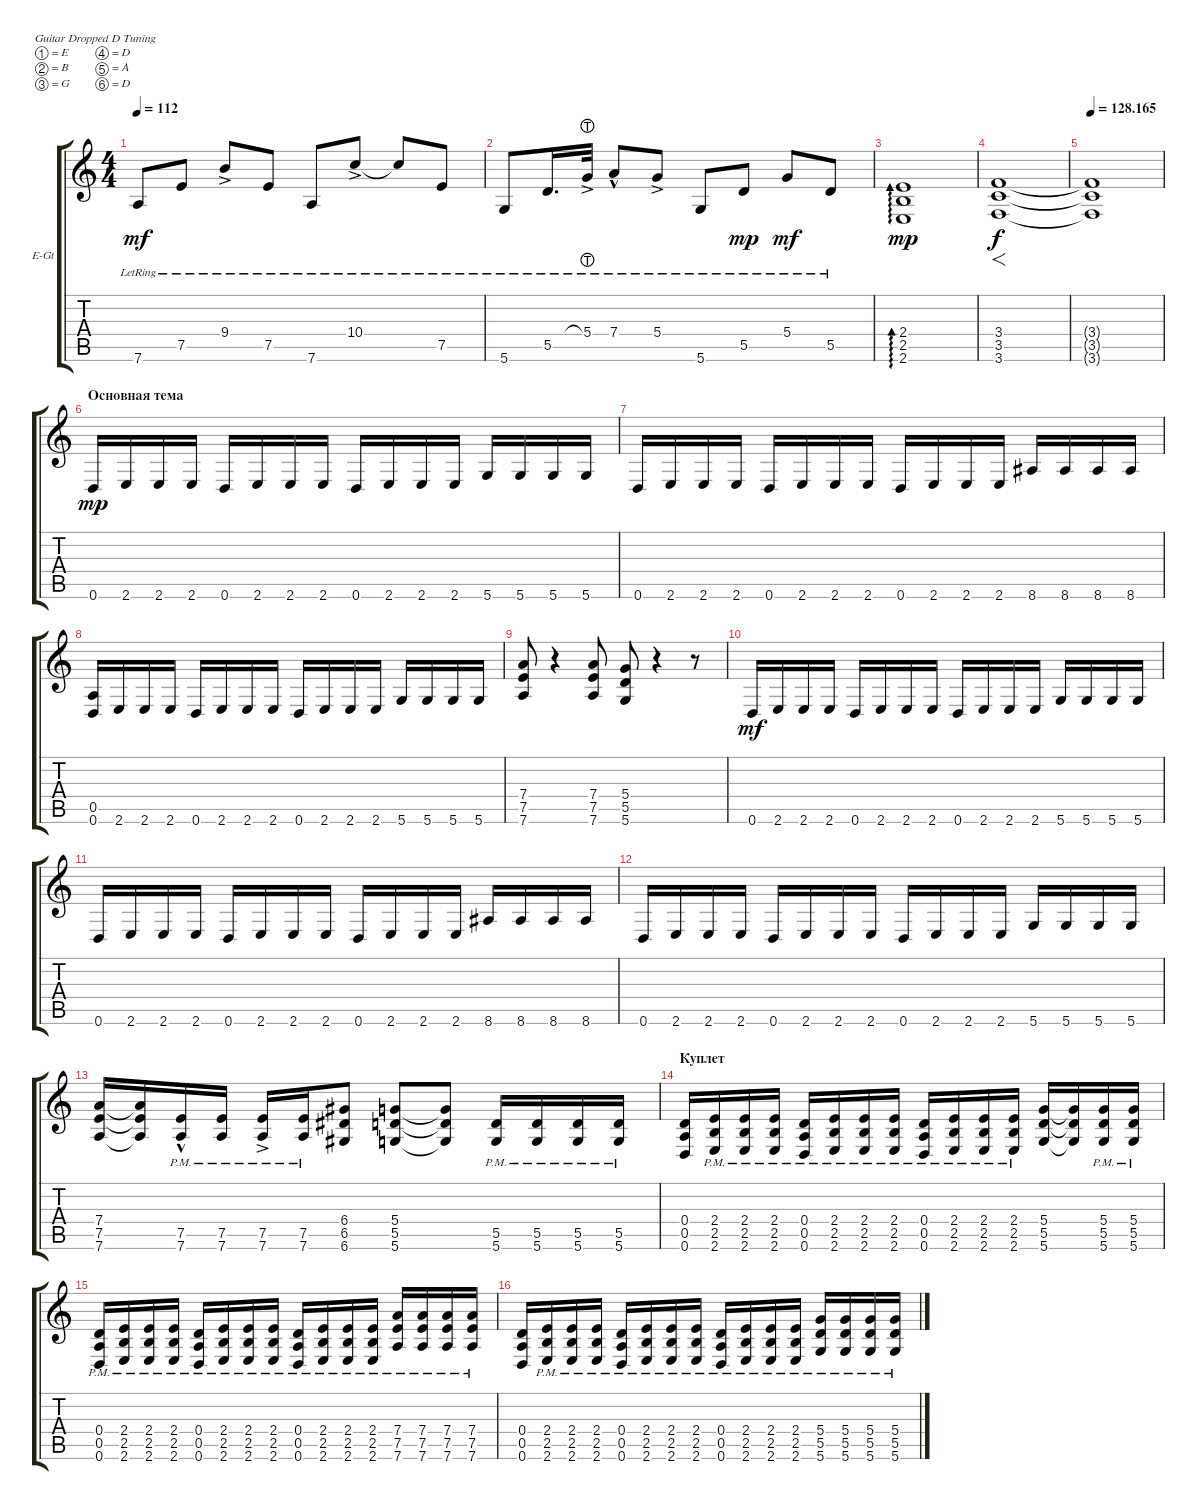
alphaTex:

\defaultSystemsLayout 4
\bracketExtendMode groupsimilarinstruments
\firstSystemTrackNameOrientation horizontal
\otherSystemsTrackNameOrientation horizontal
\track ("Ренегат" "E-Gt") {instrument electricguitarclean}
\staff {score tabs}
\tuning (E4 B3 G3 D3 A2 D2)
\ts (4 4)
\tempo 112
\clef g2
\ks c
7.6{lr}.8{dy mf} 7.5{lr}.8 9.4{ac lr}.8 7.5{lr}.8 7.6{lr}.8 10.4{ac lr}.8 10.4{lr t}.8 7.5{lr}.8 |
5.6{lr}.8 5.5{lr}.16{d} 5.4{lht ac lr}.32 7.4{hac lr}.8 5.4{ac lr}.8 5.6{lr}.8 5.5{lr}.8{dy mp} 5.4{lr}.8{dy mf} 5.5{lr}.8 |
(2.6 2.5 2.4).1{ad 0 dy mp} |
(3.6 3.5 3.4).1{f dy f} |
\tempo
128.165 (3.6{t} 3.5{t} 3.4{t}).1 |
\section ("" "Основная тема")
0.6.16{dy mp} 2.6.16 2.6.16 2.6.16 0.6.16 2.6.16 2.6.16 2.6.16 0.6.16 2.6.16 2.6.16 2.6.16 5.6.16 5.6.16 5.6.16 5.6.16 |
0.6.16 2.6.16 2.6.16 2.6.16 0.6.16 2.6.16 2.6.16 2.6.16 0.6.16 2.6.16 2.6.16 2.6.16 8.6.16 8.6.16 8.6.16 8.6.16 |
(0.6 0.5).16 2.6.16 2.6.16 2.6.16 0.6.16 2.6.16 2.6.16 2.6.16 0.6.16 2.6.16 2.6.16 2.6.16 5.6.16 5.6.16 5.6.16 5.6.16 |
(7.6 7.5 7.4).8 r.4 (7.6 7.5 7.4).8 (5.6 5.5 5.4).8 r.4 r.8 |
0.6.16{dy mf} 2.6.16 2.6.16 2.6.16 0.6.16 2.6.16 2.6.16 2.6.16 0.6.16 2.6.16 2.6.16 2.6.16 5.6.16 5.6.16 5.6.16 5.6.16 |
0.6.16 2.6.16 2.6.16 2.6.16 0.6.16 2.6.16 2.6.16 2.6.16 0.6.16 2.6.16 2.6.16 2.6.16 8.6.16 8.6.16 8.6.16 8.6.16 |
0.6.16 2.6.16 2.6.16 2.6.16 0.6.16 2.6.16 2.6.16 2.6.16 0.6.16 2.6.16 2.6.16 2.6.16 5.6.16 5.6.16 5.6.16 5.6.16 |
(7.6 7.5 7.4).16 (7.6{t} 7.5{t} 7.4{t}).16 (7.6{hac pm} 7.5{hac pm}).16 (7.6{pm} 7.5{pm}).16 (7.6{ac pm} 7.5{ac pm}).16 (7.6{pm} 7.5{pm}).16 (6.6 6.5 6.4).8 (5.6 5.5 5.4).8 (5.4{t} 5.5{t} 5.6{t}).8 (5.6{pm} 5.5{pm}).16 (5.6{pm} 5.5{pm}).16 (5.6{pm} 5.5{pm}).16 (5.6{pm} 5.5{pm}).16 |
\section ("" "Куплет")
(0.6 0.5 0.4).16 (2.6{pm} 2.5{pm} 2.4{pm}).16 (2.6{pm} 2.5{pm} 2.4{pm}).16 (2.6{pm} 2.5{pm} 2.4{pm}).16 (0.6{pm} 0.5{pm} 0.4{pm}).16 (2.6{pm} 2.5{pm} 2.4{pm}).16 (2.6{pm} 2.5{pm} 2.4{pm}).16 (2.6{pm} 2.5{pm} 2.4{pm}).16 (0.6{pm} 0.5{pm} 0.4{pm}).16 (2.6{pm} 2.5{pm} 2.4{pm}).16 (2.6{pm} 2.5{pm} 2.4{pm}).16 (2.6{pm} 2.5{pm} 2.4{pm}).16 (5.6 5.5 5.4).16 (5.6{t} 5.5{t} 5.4{t}).16 (5.6{pm} 5.5{pm} 5.4{pm}).16 (5.6{pm} 5.5{pm} 5.4{pm}).16 |
(0.6{pm} 0.5{pm} 0.4{pm}).16 (2.6{pm} 2.5{pm} 2.4{pm}).16 (2.6{pm} 2.5{pm} 2.4{pm}).16 (2.6{pm} 2.5{pm} 2.4{pm}).16 (0.6{pm} 0.5{pm} 0.4{pm}).16 (2.6{pm} 2.5{pm} 2.4{pm}).16 (2.6{pm} 2.5{pm} 2.4{pm}).16 (2.6{pm} 2.5{pm} 2.4{pm}).16 (0.6{pm} 0.5{pm} 0.4{pm}).16 (2.6{pm} 2.5{pm} 2.4{pm}).16 (2.6{pm} 2.5{pm} 2.4{pm}).16 (2.6{pm} 2.5{pm} 2.4{pm}).16 (7.6{pm} 7.5{pm} 7.4{pm}).16 (7.6{pm} 7.5{pm} 7.4{pm}).16 (7.6{pm} 7.5{pm} 7.4{pm}).16 (7.6{pm} 7.5{pm} 7.4{pm}).16 |
(0.6 0.5 0.4).16 (2.6{pm} 2.5{pm} 2.4{pm}).16 (2.6{pm} 2.5{pm} 2.4{pm}).16 (2.6{pm} 2.5{pm} 2.4{pm}).16 (0.6{pm} 0.5{pm} 0.4{pm}).16 (2.6{pm} 2.5{pm} 2.4{pm}).16 (2.6{pm} 2.5{pm} 2.4{pm}).16 (2.6{pm} 2.5{pm} 2.4{pm}).16 (0.6{pm} 0.5{pm} 0.4{pm}).16 (2.6{pm} 2.5{pm} 2.4{pm}).16 (2.6{pm} 2.5{pm} 2.4{pm}).16 (2.6{pm} 2.5{pm} 2.4{pm}).16 (5.6{pm} 5.5{pm} 5.4{pm}).16 (5.6{pm} 5.5{pm} 5.4{pm}).16 (5.6{pm} 5.5{pm} 5.4{pm}).16 (5.6{pm} 5.5{pm} 5.4{pm}).16
